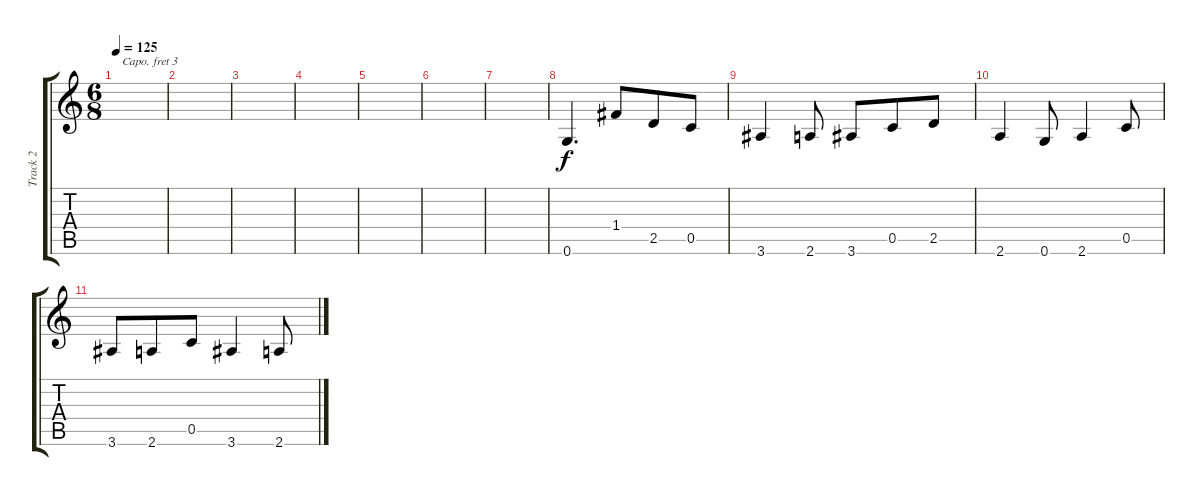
\track ("Track 2" "Track 2") {instrument acousticguitarnylon}
\staff {score tabs}
\capo 3
\tuning (E4 B3 G3 D3 A2 E2) {hide}
\ts (6 8)
\tempo 125
\clef g2
\ks c
|
|
|
|
|
|
|
0.6.4{d} 1.4.8 2.5.8 0.5.8 |
3.6.4 2.6.8 3.6.8 0.5.8 2.5.8 |
2.6.4 0.6.8 2.6.4 0.5.8 |
3.6.8 2.6.8 0.5.8 3.6.4 2.6.8
